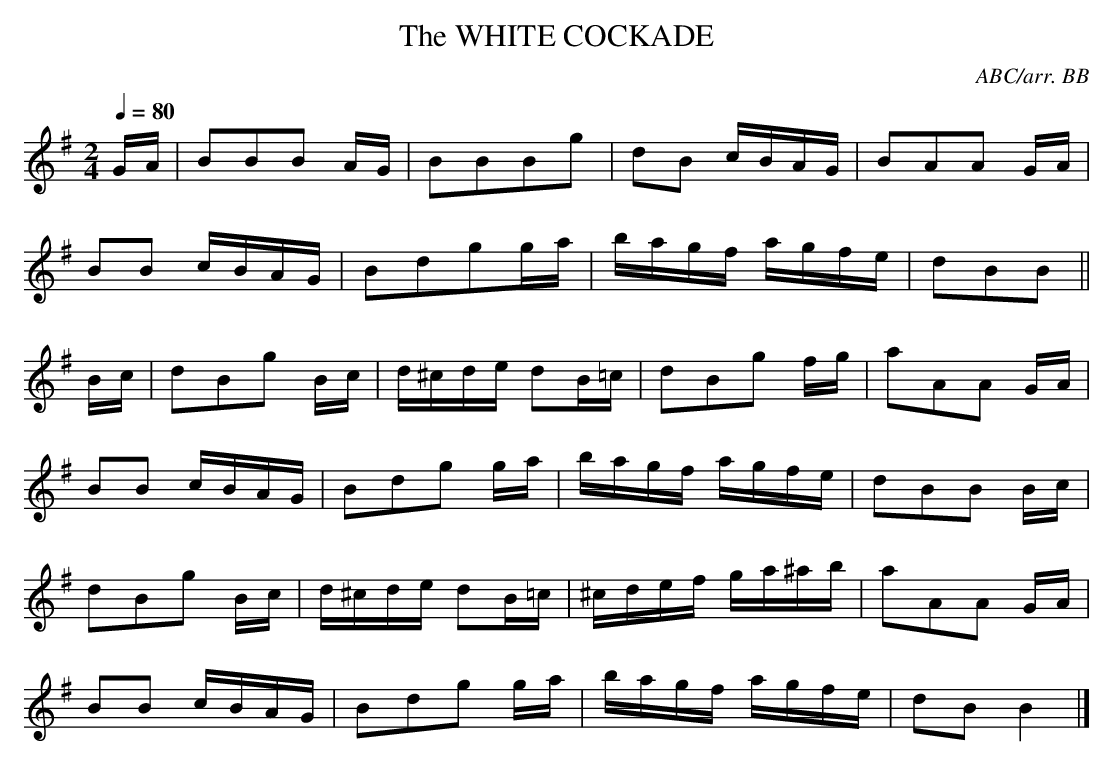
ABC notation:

X:1
T:WHITE COCKADE, The
C:ABC/arr. BB
Q:1/4=80
L:1/8
M:2/4
K:G
G/A/|BBB A/G/|BBBg|dB c/B/A/G/|BAA G/A/|
BB c/B/A/G/|Bdgg/a/|b/a/g/f/ a/g/f/e/|dBB ||
B/c/|dBg B/c/|d/^c/d/e/ dB/=c/|dBg f/g/|aAA G/A/|
BB c/B/A/G/|Bdg g/a/|b/a/g/f/ a/g/f/e/|dBB B/c/|
dBg B/c/|d/^c/d/e/ dB/=c/|^c/d/e/f/ g/a/^a/b/|aAA G/A/|
BB c/B/A/G/|Bdg g/a/|b/a/g/f/ a/g/f/e/|dBB2|]
